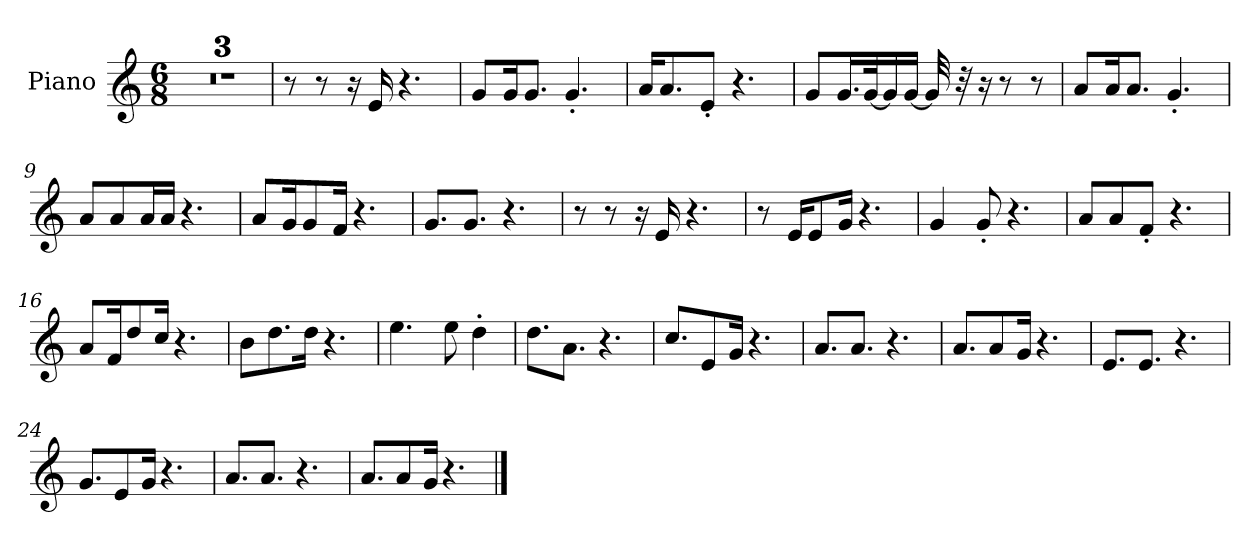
**kern
*part1
*staff1
*I"Piano
*I'Pno.
*clefG2
!!LO:TX:omd:t=[quarter] = 120
*M6/8
*MM120
=1
2.r
=2
2.r
=3
2.r
=4
8r
8r
16r
16e
4.r
=5
8gL
16gk
8.gJ
4.g'
=6
16aKL
8.a
8e'J
4.r
!!LO:LB:g=z
=7
8gL
16.gL
[32gk
16g]
[16gJJ
32g]
32r
16r
8r
8r
=8
8aL
16ak
8.aJ
4.g'
=9
8aL
8a
16aL
16aJJ
4.r
=10
8aL
16gk
8g
16fJk
4.r
=11
8.gL
8.gJ
4.r
=12
8r
8r
16r
16e
4.r
!!LO:LB:g=z
=13
8r
16eKL
8e
16gJk
4.r
=14
4g
8g'
4.r
=15
8aL
8a
8f'J
4.r
=16
8aL
16fk
8dd
16ccJk
4.r
=17
8bL
8.dd
16ddJk
4.r
=18
4.ee
8ee
4dd'
=19
8.ddL
8.aJ
4.r
!!LO:LB:g=z
=20
8.ccL
8e
16gJk
4.r
=21
8.aL
8.aJ
4.r
=22
8.aL
8a
16gJk
4.r
=23
8.eL
8.eJ
4.r
=24
8.gL
8e
16gJk
4.r
=25
8.aL
8.aJ
4.r
=26
8.aL
8a
16gJk
4.r
==
*-
